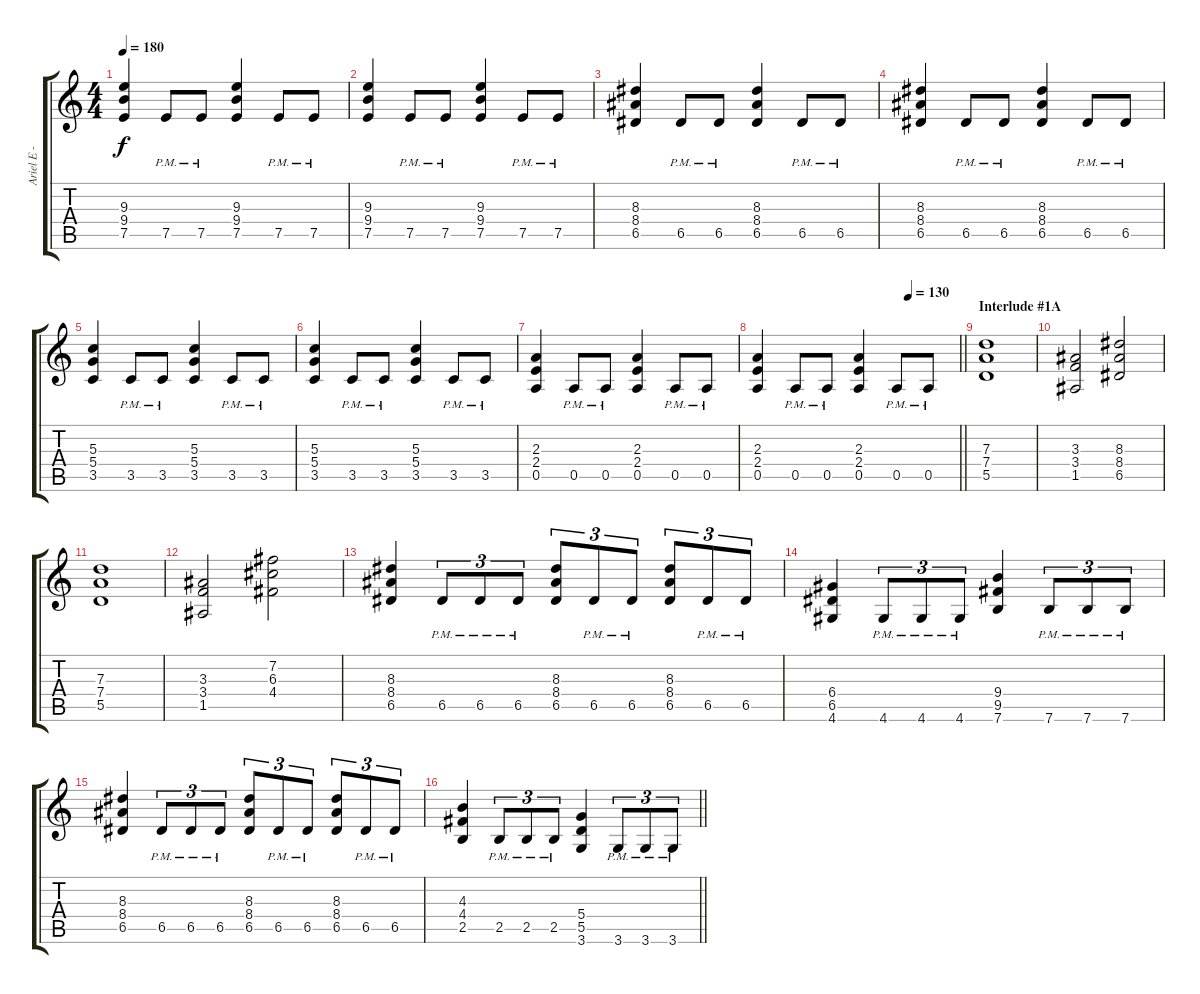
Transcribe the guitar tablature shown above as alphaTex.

\track ("Ariel E - Rhythm Guitar" "Ariel E - ") {instrument overdrivenguitar}
\staff {score tabs}
\tuning (E4 B3 G3 D3 A2 E2) {hide}
\ts (4 4)
\tempo 180
\clef g2
\ks c
(9.3 9.4 7.5).4{dy f} 7.5{pm}.8 7.5{pm}.8 (9.3 9.4 7.5).4 7.5{pm}.8 7.5{pm}.8 |
(9.3 9.4 7.5).4 7.5{pm}.8 7.5{pm}.8 (9.3 9.4 7.5).4 7.5{pm}.8 7.5{pm}.8 |
(8.3 8.4 6.5).4 6.5{pm}.8 6.5{pm}.8 (8.3 8.4 6.5).4 6.5{pm}.8 6.5{pm}.8 |
(8.3 8.4 6.5).4 6.5{pm}.8 6.5{pm}.8 (8.3 8.4 6.5).4 6.5{pm}.8 6.5{pm}.8 |
(5.3 5.4 3.5).4 3.5{pm}.8 3.5{pm}.8 (5.3 5.4 3.5).4 3.5{pm}.8 3.5{pm}.8 |
(5.3 5.4 3.5).4 3.5{pm}.8 3.5{pm}.8 (5.3 5.4 3.5).4 3.5{pm}.8 3.5{pm}.8 |
(2.3 2.4 0.5).4 0.5{pm}.8 0.5{pm}.8 (2.3 2.4 0.5).4 0.5{pm}.8 0.5{pm}.8 |
\tempo (130 0.75)
\barLineRight lightlight
(2.3 2.4 0.5).4 0.5{pm}.8 0.5{pm}.8 (2.3 2.4 0.5).4 0.5{pm}.8 0.5{pm}.8 |
\section ("" "Interlude #1A")
(7.3 7.4 5.5).1 |
(3.3 3.4 1.5).2 (8.3 8.4 6.5).2 |
(7.3 7.4 5.5).1 |
(3.3 3.4 1.5).2 (7.2 6.3 4.4).2 |
(8.3 8.4 6.5).4 6.5{pm}.8{tu (3 2)} 6.5{pm}.8{tu (3 2)} 6.5{pm}.8{tu (3 2)} (8.3 8.4 6.5).8{tu (3 2)} 6.5{pm}.8{tu (3 2)} 6.5{pm}.8{tu (3 2)} (8.3 8.4 6.5).8{tu (3 2)} 6.5{pm}.8{tu (3 2)} 6.5{pm}.8{tu (3 2)} |
(6.4 6.5 4.6).4 4.6{pm}.8{tu (3 2)} 4.6{pm}.8{tu (3 2)} 4.6{pm}.8{tu (3 2)} (9.4 9.5 7.6).4 7.6{pm}.8{tu (3 2)} 7.6{pm}.8{tu (3 2)} 7.6{pm}.8{tu (3 2)} |
(8.3 8.4 6.5).4 6.5{pm}.8{tu (3 2)} 6.5{pm}.8{tu (3 2)} 6.5{pm}.8{tu (3 2)} (8.3 8.4 6.5).8{tu (3 2)} 6.5{pm}.8{tu (3 2)} 6.5{pm}.8{tu (3 2)} (8.3 8.4 6.5).8{tu (3 2)} 6.5{pm}.8{tu (3 2)} 6.5{pm}.8{tu (3 2)} |
\barLineRight lightlight
(4.3 4.4 2.5).4 2.5{pm}.8{tu (3 2)} 2.5{pm}.8{tu (3 2)} 2.5{pm}.8{tu (3 2)} (5.4 5.5 3.6).4 3.6{pm}.8{tu (3 2)} 3.6{pm}.8{tu (3 2)} 3.6{pm}.8{tu (3 2)}
